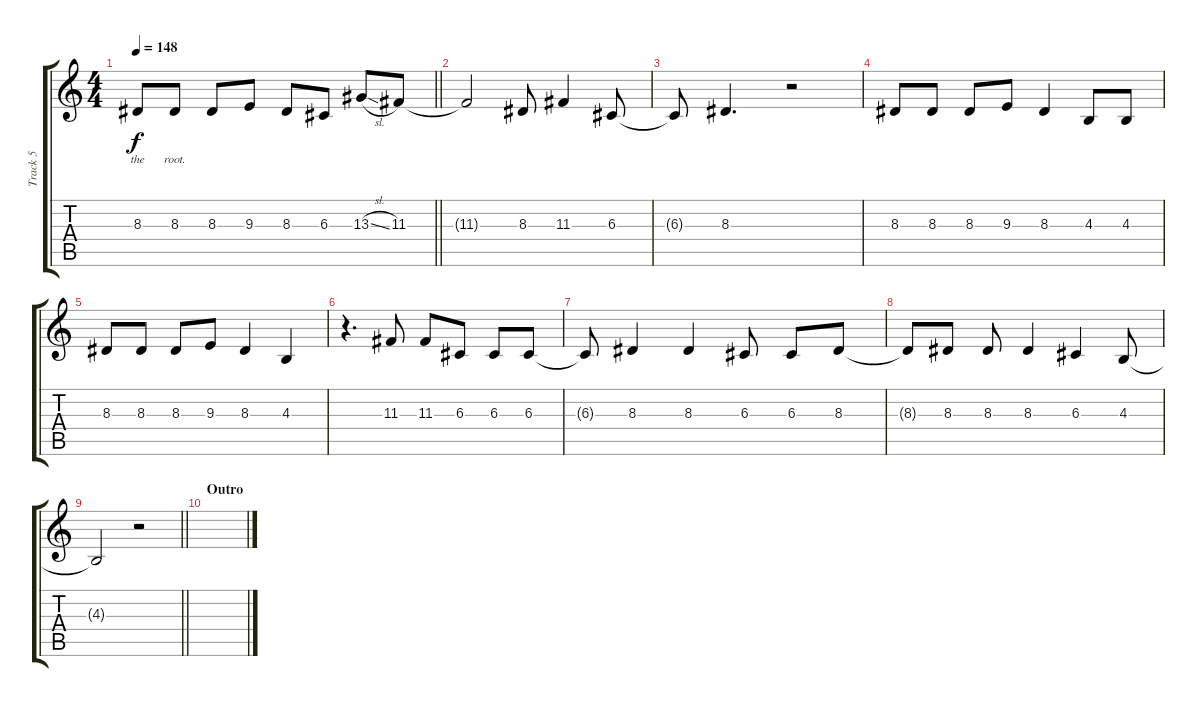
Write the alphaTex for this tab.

\track ("Track 5" "Track 5") {instrument flute}
\staff {score tabs}
\tuning (E4 B3 G3 D3 A2 D2) {hide}
\ts (4 4)
\tempo 148
\clef g2
\barLineRight lightlight
\ks c
8.3.8{lyrics (0 "the") lyrics (1 "") lyrics (2 "") lyrics (3 "") lyrics (4 "") dy f} 8.3.8{lyrics (0 "root.") lyrics (1 "") lyrics (2 "") lyrics (3 "") lyrics (4 "")} 8.3.8 9.3.8 8.3.8 6.3.8 13.3{sl}.8 11.3.8 |
11.3{t}.2 8.3.8 11.3.4 6.3.8 |
6.3{t}.8 8.3.4{d} r.2 |
8.3.8 8.3.8 8.3.8 9.3.8 8.3.4 4.3.8 4.3.8 |
8.3.8 8.3.8 8.3.8 9.3.8 8.3.4 4.3.4 |
r.4{d} 11.3.8 11.3.8 6.3.8 6.3.8 6.3.8 |
6.3{t}.8 8.3.4 8.3.4 6.3.8 6.3.8 8.3.8 |
8.3{t}.8 8.3.8 8.3.8 8.3.4 6.3.4 4.3.8 |
\barLineRight lightlight
4.3{t}.2 r.2 |
\section ("" "Outro")
